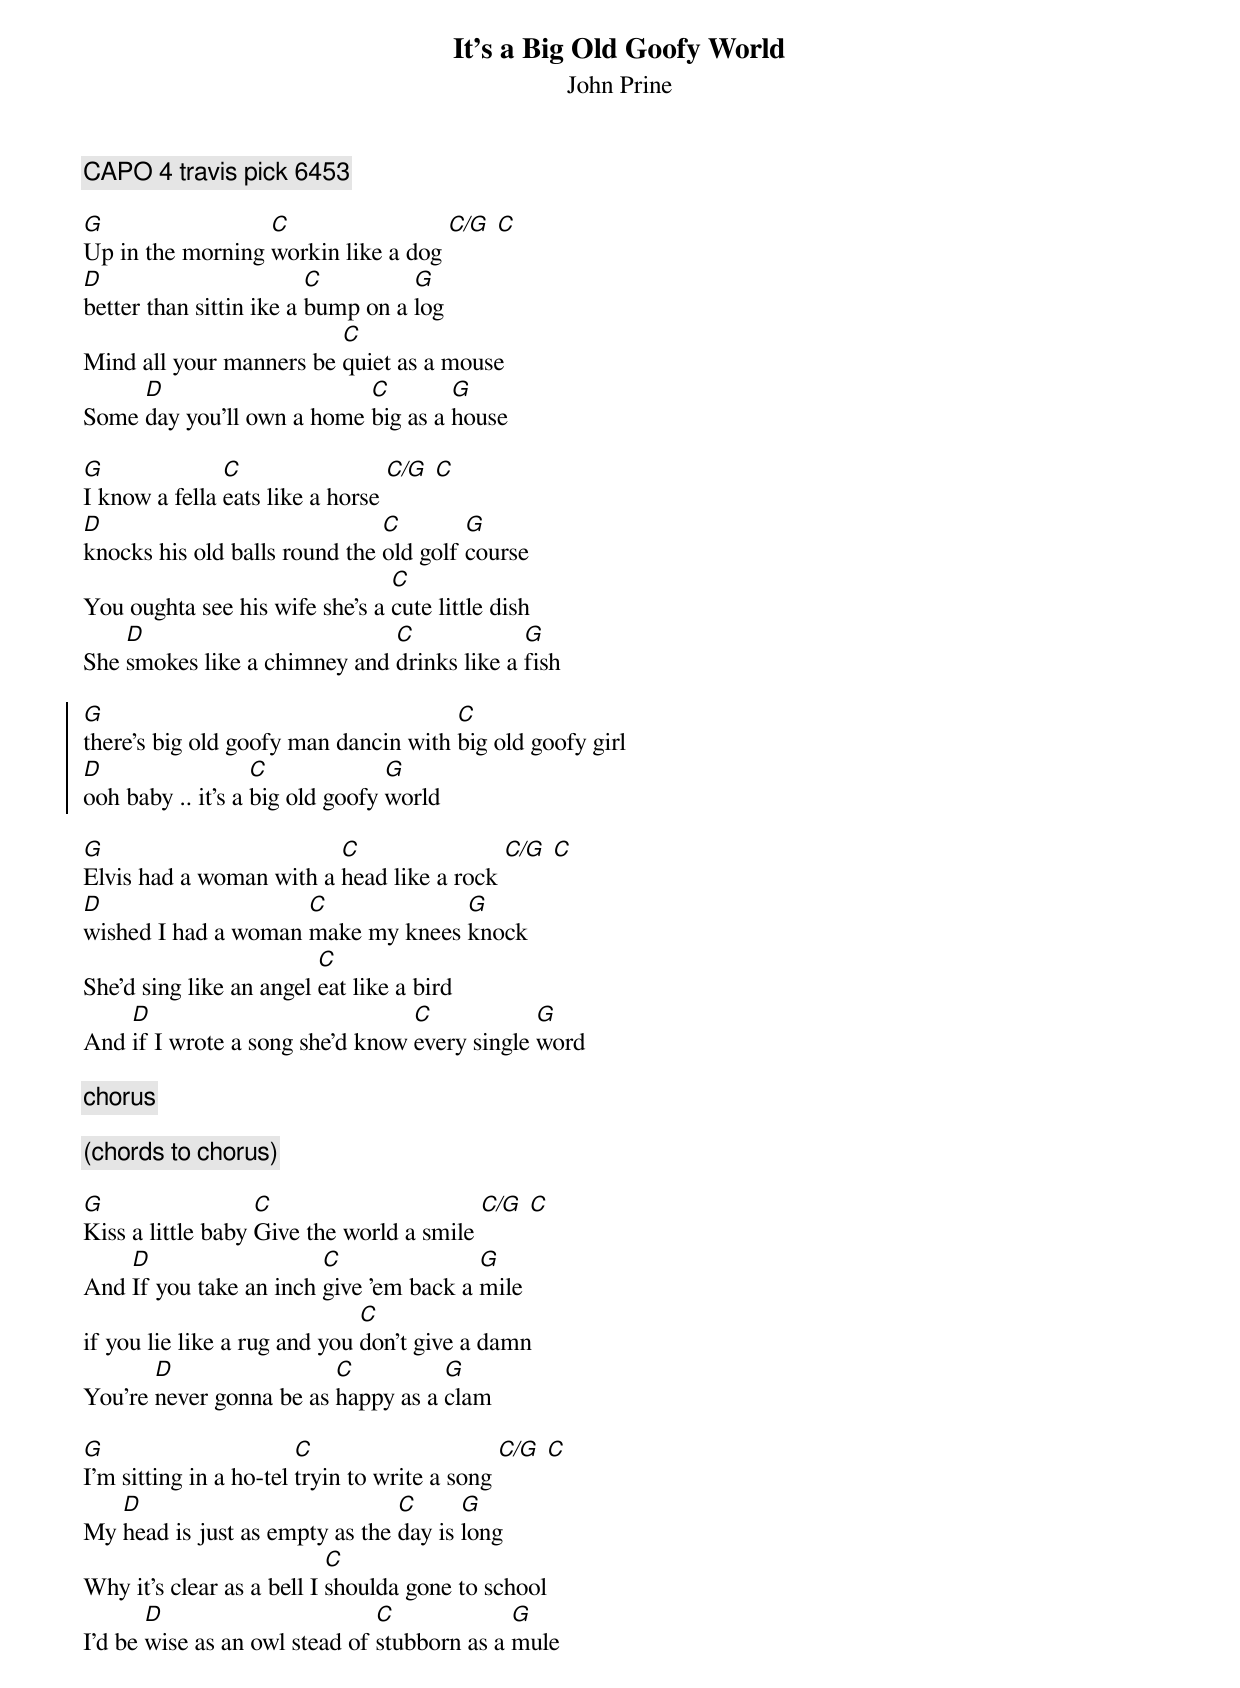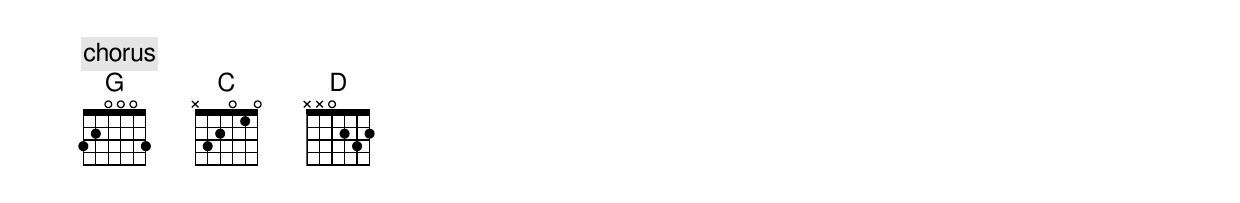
{title: It's a Big Old Goofy World}
{subtitle: John Prine}
{c: CAPO 4 travis pick 6453}

[G]Up in the morning [C]workin like a dog [C/G] [C]
[D]better than sittin ike a [C]bump on a [G]log
Mind all your manners be [C]quiet as a mouse
Some [D]day you'll own a home [C]big as a [G]house

[G]I know a fella [C]eats like a horse [C/G] [C]
[D]knocks his old balls round the [C]old golf [G]course
You oughta see his wife she's a [C]cute little dish
She [D]smokes like a chimney and [C]drinks like a [G]fish

{soc}
[G]there’s big old goofy man dancin with [C]big old goofy girl
[D]ooh baby .. it's a [C]big old goofy [G]world
{eoc}

[G]Elvis had a woman with a [C]head like a rock [C/G] [C]
[D]wished I had a woman [C]make my knees [G]knock
She'd sing like an angel [C]eat like a bird
And [D]if I wrote a song she'd know [C]every single [G]word

{c: chorus}

{c: (chords to chorus)}

[G]Kiss a little baby [C]Give the world a smile [C/G] [C]
And [D]If you take an inch [C]give 'em back a [G]mile
if you lie like a rug and you [C]don't give a damn
You're [D]never gonna be as [C]happy as a [G]clam

[G]I'm sitting in a ho-tel [C]tryin to write a song [C/G] [C]
My [D]head is just as empty as the [C]day is [G]long
Why it's clear as a bell I [C]shoulda gone to school
I'd be [D]wise as an owl stead of [C]stubborn as a [G]mule

{c: chorus}
